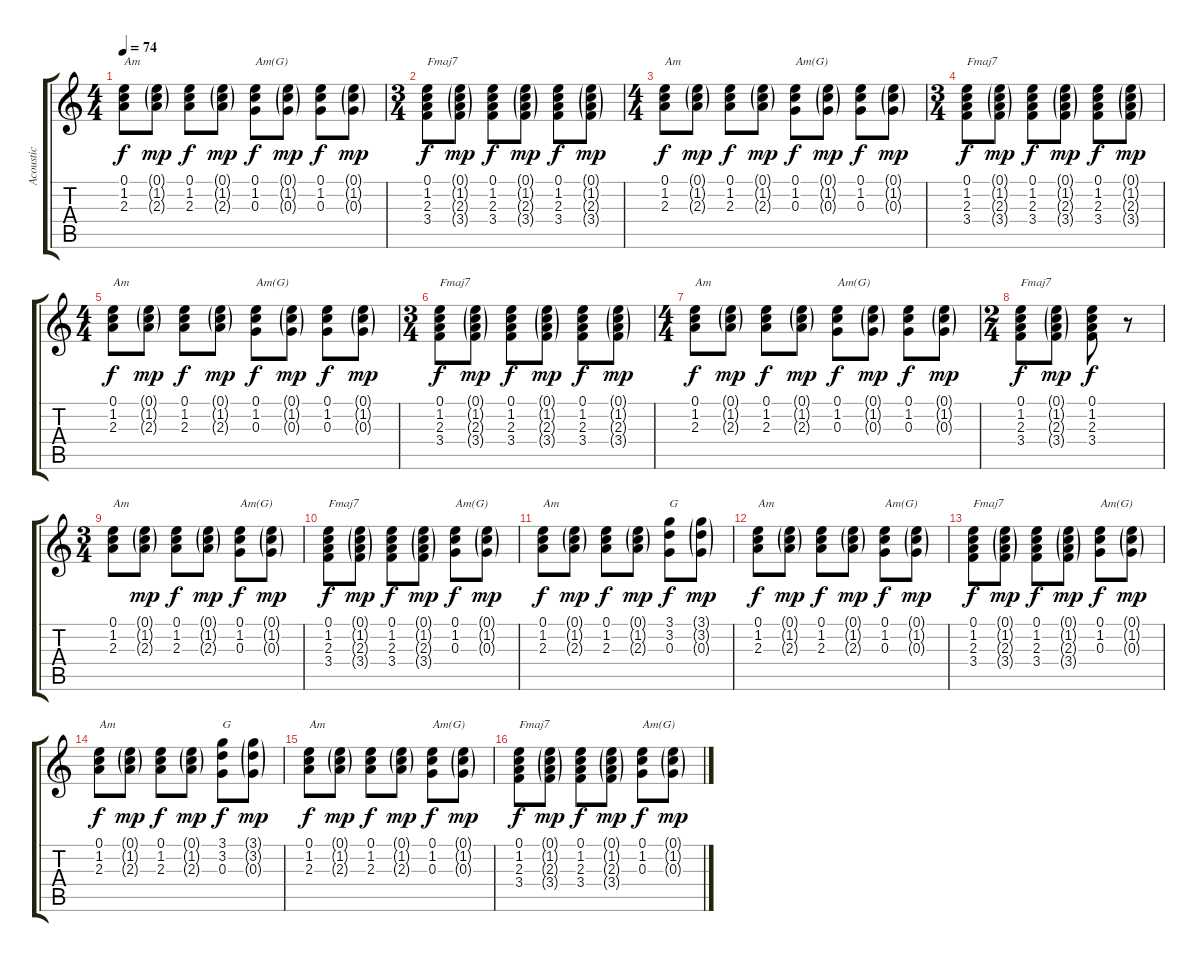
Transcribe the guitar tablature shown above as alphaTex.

\track ("Acoustic" "Acoustic") {instrument acousticguitarsteel}
\staff {score tabs}
\tuning (E4 B3 G3 D3 A2 E2) {hide}
\ts (4 4)
\tempo 74
\clef g2
\ks c
(0.1 1.2 2.3).8{txt "Am" dy f} (0.1{g} 1.2{g} 2.3{g}).8{dy mp} (0.1 1.2 2.3).8{dy f} (0.1{g} 1.2{g} 2.3{g}).8{dy mp} (0.1 1.2 0.3).8{txt "Am(G)" dy f} (0.1{g} 1.2{g} 0.3{g}).8{dy mp} (0.1 1.2 0.3).8{dy f} (0.1{g} 1.2{g} 0.3{g}).8{dy mp} |
\ts (3 4)
(0.1 1.2 2.3 3.4).8{txt "Fmaj7" dy f} (0.1{g} 1.2{g} 2.3{g} 3.4{g}).8{dy mp} (0.1 1.2 2.3 3.4).8{dy f} (0.1{g} 1.2{g} 2.3{g} 3.4{g}).8{dy mp} (0.1 1.2 2.3 3.4).8{dy f} (0.1{g} 1.2{g} 2.3{g} 3.4{g}).8{dy mp} |
\ts (4 4)
(0.1 1.2 2.3).8{txt "Am" dy f} (0.1{g} 1.2{g} 2.3{g}).8{dy mp} (0.1 1.2 2.3).8{dy f} (0.1{g} 1.2{g} 2.3{g}).8{dy mp} (0.1 1.2 0.3).8{txt "Am(G)" dy f} (0.1{g} 1.2{g} 0.3{g}).8{dy mp} (0.1 1.2 0.3).8{dy f} (0.1{g} 1.2{g} 0.3{g}).8{dy mp} |
\ts (3 4)
(0.1 1.2 2.3 3.4).8{txt "Fmaj7" dy f} (0.1{g} 1.2{g} 2.3{g} 3.4{g}).8{dy mp} (0.1 1.2 2.3 3.4).8{dy f} (0.1{g} 1.2{g} 2.3{g} 3.4{g}).8{dy mp} (0.1 1.2 2.3 3.4).8{dy f} (0.1{g} 1.2{g} 2.3{g} 3.4{g}).8{dy mp} |
\ts (4 4)
(0.1 1.2 2.3).8{txt "Am" dy f} (0.1{g} 1.2{g} 2.3{g}).8{dy mp} (0.1 1.2 2.3).8{dy f} (0.1{g} 1.2{g} 2.3{g}).8{dy mp} (0.1 1.2 0.3).8{txt "Am(G)" dy f} (0.1{g} 1.2{g} 0.3{g}).8{dy mp} (0.1 1.2 0.3).8{dy f} (0.1{g} 1.2{g} 0.3{g}).8{dy mp} |
\ts (3 4)
(0.1 1.2 2.3 3.4).8{txt "Fmaj7" dy f} (0.1{g} 1.2{g} 2.3{g} 3.4{g}).8{dy mp} (0.1 1.2 2.3 3.4).8{dy f} (0.1{g} 1.2{g} 2.3{g} 3.4{g}).8{dy mp} (0.1 1.2 2.3 3.4).8{dy f} (0.1{g} 1.2{g} 2.3{g} 3.4{g}).8{dy mp} |
\ts (4 4)
(0.1 1.2 2.3).8{txt "Am" dy f} (0.1{g} 1.2{g} 2.3{g}).8{dy mp} (0.1 1.2 2.3).8{dy f} (0.1{g} 1.2{g} 2.3{g}).8{dy mp} (0.1 1.2 0.3).8{txt "Am(G)" dy f} (0.1{g} 1.2{g} 0.3{g}).8{dy mp} (0.1 1.2 0.3).8{dy f} (0.1{g} 1.2{g} 0.3{g}).8{dy mp} |
\ts (2 4)
(0.1 1.2 2.3 3.4).8{txt "Fmaj7" dy f} (0.1{g} 1.2{g} 2.3{g} 3.4{g}).8{dy mp} (0.1 1.2 2.3 3.4).8{dy f} r.8 |
\ts (3 4)
(0.1 1.2 2.3).8{txt "Am"} (0.1{g} 1.2{g} 2.3{g}).8{dy mp} (0.1 1.2 2.3).8{dy f} (0.1{g} 1.2{g} 2.3{g}).8{dy mp} (0.1 1.2 0.3).8{txt "Am(G)" dy f} (0.1{g} 1.2{g} 0.3{g}).8{dy mp} |
(0.1 1.2 2.3 3.4).8{txt "Fmaj7" dy f} (0.1{g} 1.2{g} 2.3{g} 3.4{g}).8{dy mp} (0.1 1.2 2.3 3.4).8{dy f} (0.1{g} 1.2{g} 2.3{g} 3.4{g}).8{dy mp} (0.1 1.2 0.3).8{txt "Am(G)" dy f} (0.1{g} 1.2{g} 0.3{g}).8{dy mp} |
(0.1 1.2 2.3).8{txt "Am" dy f} (0.1{g} 1.2{g} 2.3{g}).8{dy mp} (0.1 1.2 2.3).8{dy f} (0.1{g} 1.2{g} 2.3{g}).8{dy mp} (3.1 3.2 0.3).8{txt "G" dy f} (3.1{g} 3.2{g} 0.3{g}).8{dy mp} |
(0.1 1.2 2.3).8{txt "Am" dy f} (0.1{g} 1.2{g} 2.3{g}).8{dy mp} (0.1 1.2 2.3).8{dy f} (0.1{g} 1.2{g} 2.3{g}).8{dy mp} (0.1 1.2 0.3).8{txt "Am(G)" dy f} (0.1{g} 1.2{g} 0.3{g}).8{dy mp} |
(0.1 1.2 2.3 3.4).8{txt "Fmaj7" dy f} (0.1{g} 1.2{g} 2.3{g} 3.4{g}).8{dy mp} (0.1 1.2 2.3 3.4).8{dy f} (0.1{g} 1.2{g} 2.3{g} 3.4{g}).8{dy mp} (0.1 1.2 0.3).8{txt "Am(G)" dy f} (0.1{g} 1.2{g} 0.3{g}).8{dy mp} |
(0.1 1.2 2.3).8{txt "Am" dy f} (0.1{g} 1.2{g} 2.3{g}).8{dy mp} (0.1 1.2 2.3).8{dy f} (0.1{g} 1.2{g} 2.3{g}).8{dy mp} (3.1 3.2 0.3).8{txt "G" dy f} (3.1{g} 3.2{g} 0.3{g}).8{dy mp} |
(0.1 1.2 2.3).8{txt "Am" dy f} (0.1{g} 1.2{g} 2.3{g}).8{dy mp} (0.1 1.2 2.3).8{dy f} (0.1{g} 1.2{g} 2.3{g}).8{dy mp} (0.1 1.2 0.3).8{txt "Am(G)" dy f} (0.1{g} 1.2{g} 0.3{g}).8{dy mp} |
(0.1 1.2 2.3 3.4).8{txt "Fmaj7" dy f} (0.1{g} 1.2{g} 2.3{g} 3.4{g}).8{dy mp} (0.1 1.2 2.3 3.4).8{dy f} (0.1{g} 1.2{g} 2.3{g} 3.4{g}).8{dy mp} (0.1 1.2 0.3).8{txt "Am(G)" dy f} (0.1{g} 1.2{g} 0.3{g}).8{dy mp}
